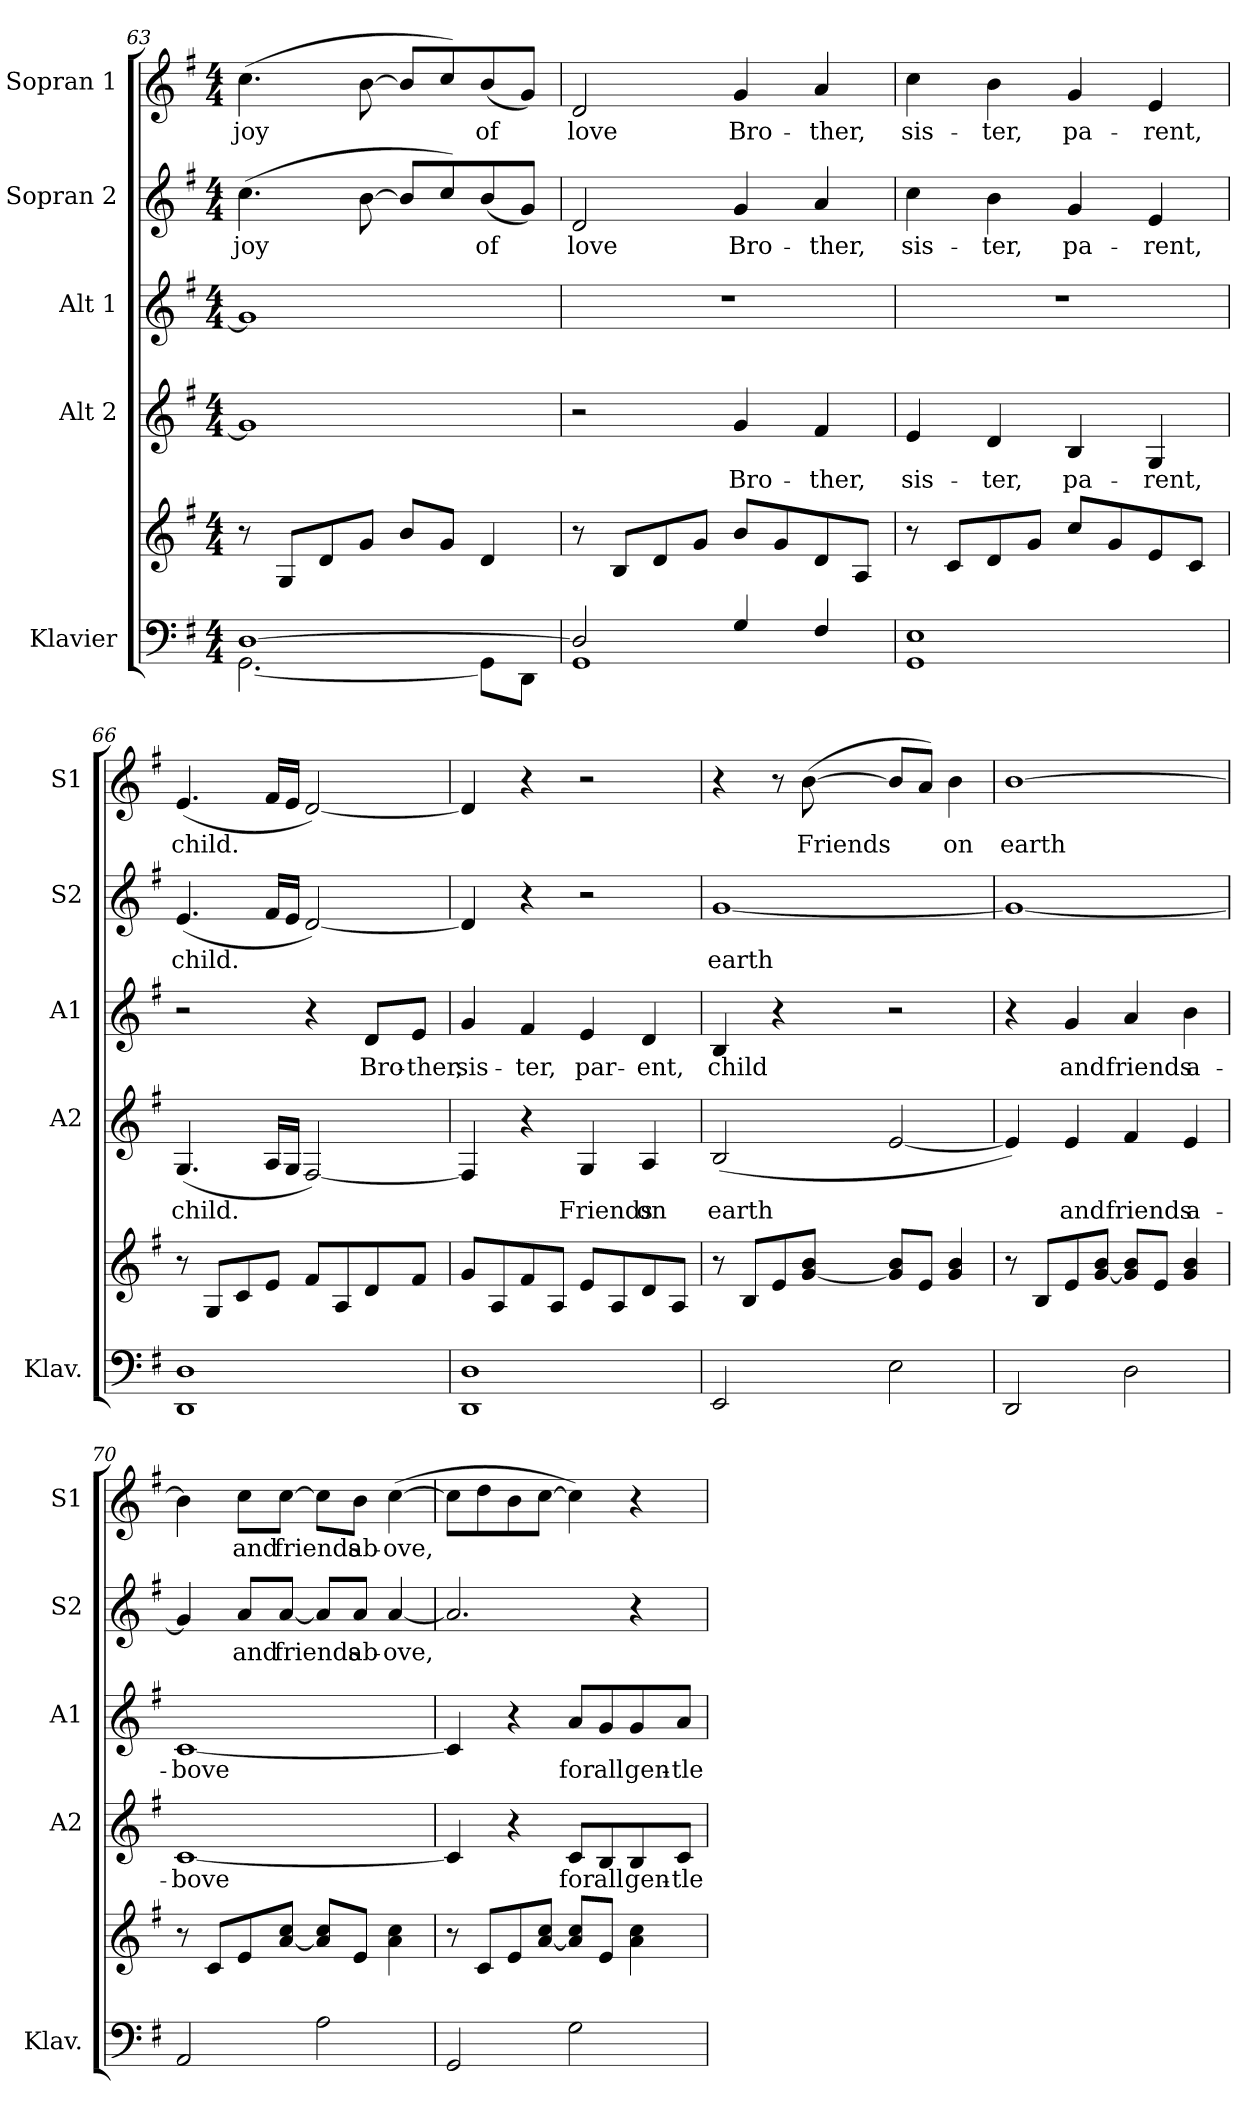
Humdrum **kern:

**kern	**kern	**kern	**text	**kern	**text	**kern	**text	**kern	**text
*part5	*part5	*part4	*part4	*part3	*part3	*part2	*part2	*part1	*part1
*staff6	*staff5	*staff4	*staff4	*staff3	*staff3	*staff2	*staff2	*staff1	*staff1
*I"Klavier	*	*I"Alt 2	*	*I"Alt 1	*	*I"Sopran 2	*	*I"Sopran 1	*
*I'Klav.	*	*I'A2	*	*I'A1	*	*I'S2	*	*I'S1	*
*clefF4	*clefG2	*clefG2	*	*clefG2	*	*clefG2	*	*clefG2	*
*k[f#]	*k[f#]	*k[f#]	*	*k[f#]	*	*k[f#]	*	*k[f#]	*
*M4/4	*M4/4	*M4/4	*	*M4/4	*	*M4/4	*	*M4/4	*
=63	=63	=63	=63	=63	=63	=63	=63	=63	=63
*^	*	*	*	*	*	*	*	*	*
!	!	!	!	!	!	!	!	!LO:LY:b	!	!LO:LY:b
[1D	[2.GG\	8r	1g]	.	1g]	.	(>4.cc\	joy	(>4.cc\	joy
.	.	8G/L	.	.	.	.	.	.	.	.
.	.	8d/	.	.	.	.	.	.	.	.
.	.	8g/J	.	.	.	.	[8b\	.	[8b\	.
.	.	8b/L	.	.	.	.	8b/L]	.	8b/L]	.
.	.	8g/J	.	.	.	.	8cc/)	.	8cc/)	.
!	!	!	!	!	!	!	!	!LO:LY:b	!	!LO:LY:b
.	8GG\L]	4d/	.	.	.	.	(<8b/	of	(<8b/	of
.	8DD\J	.	.	.	.	.	8g/J)	.	8g/J)	.
!!LO:LB:g=z
=64	=64	=64	=64	=64	=64	=64	=64	=64	=64	=64
!	!	!	!	!	!	!	!	!LO:LY:b	!	!LO:LY:b
2D/]	1GG	8r	2r	.	1r	.	2d/	love	2d/	love
.	.	8B/L	.	.	.	.	.	.	.	.
.	.	8d/	.	.	.	.	.	.	.	.
.	.	8g/J	.	.	.	.	.	.	.	.
!	!	!	!	!LO:LY:b	!	!	!	!LO:LY:b	!	!LO:LY:b
4G/	.	8b/L	4g/	Bro-	.	.	4g/	Bro-	4g/	Bro-
.	.	8g/	.	.	.	.	.	.	.	.
!	!	!	!	!LO:LY:b	!	!	!	!LO:LY:b	!	!LO:LY:b
4F#/	.	8d/	4f#/	-ther,	.	.	4a/	-ther,	4a/	-ther,
.	.	8A/J	.	.	.	.	.	.	.	.
*v	*v	*	*	*	*	*	*	*	*	*
=65	=65	=65	=65	=65	=65	=65	=65	=65	=65
!	!	!	!LO:LY:b	!	!	!	!LO:LY:b	!	!LO:LY:b
1GG 1E	8r	4e/	sis-	1r	.	4cc\	sis-	4cc\	sis-
.	8c/L	.	.	.	.	.	.	.	.
!	!	!	!LO:LY:b	!	!	!	!LO:LY:b	!	!LO:LY:b
.	8d/	4d/	-ter,	.	.	4b\	-ter,	4b\	-ter,
.	8g/J	.	.	.	.	.	.	.	.
!	!	!	!LO:LY:b	!	!	!	!LO:LY:b	!	!LO:LY:b
.	8cc/L	4B/	pa-	.	.	4g/	pa-	4g/	pa-
.	8g/	.	.	.	.	.	.	.	.
!	!	!	!LO:LY:b	!	!	!	!LO:LY:b	!	!LO:LY:b
.	8e/	4G/	-rent,	.	.	4e/	-rent,	4e/	-rent,
.	8c/J	.	.	.	.	.	.	.	.
=66	=66	=66	=66	=66	=66	=66	=66	=66	=66
!	!	!	!LO:LY:b	!	!	!	!LO:LY:b	!	!LO:LY:b
1DD 1D	8r	(<4.G/	child.	2r	.	(<4.e/	child.	(<4.e/	child.
.	8G/L	.	.	.	.	.	.	.	.
.	8c/	.	.	.	.	.	.	.	.
.	8e/J	16A/LL	.	.	.	16f#/LL	.	16f#/LL	.
.	.	16G/JJ	.	.	.	16e/JJ	.	16e/JJ	.
.	8f#/L	[2F#/)	.	4r	.	[2d/)	.	[2d/)	.
.	8A/	.	.	.	.	.	.	.	.
!	!	!	!	!	!LO:LY:b	!	!	!	!
.	8d/	.	.	8d/L	Bro-	.	.	.	.
!	!	!	!	!	!LO:LY:b	!	!	!	!
.	8f#/J	.	.	8e/J	-ther,	.	.	.	.
!!LO:PB:g=z
=67	=67	=67	=67	=67	=67	=67	=67	=67	=67
!	!	!	!	!	!LO:LY:b	!	!	!	!
1DD 1D	8g/L	4F#/]	.	4g/	sis-	4d/]	.	4d/]	.
.	8A/	.	.	.	.	.	.	.	.
!	!	!	!	!	!LO:LY:b	!	!	!	!
.	8f#/	4r	.	4f#/	-ter,	4r	.	4r	.
.	8A/J	.	.	.	.	.	.	.	.
!	!	!	!LO:LY:b	!	!LO:LY:b	!	!	!	!
.	8e/L	4G/	Friends	4e/	par-	2r	.	2r	.
.	8A/	.	.	.	.	.	.	.	.
!	!	!	!LO:LY:b	!	!LO:LY:b	!	!	!	!
.	8d/	4A/	on	4d/	-ent,	.	.	.	.
.	8A/J	.	.	.	.	.	.	.	.
=68	=68	=68	=68	=68	=68	=68	=68	=68	=68
!	!	!	!LO:LY:b	!	!LO:LY:b	!	!LO:LY:b	!	!
2EE/	8r	(<2B/	earth	4B/	child	[1g	earth	4r	.
.	8B/L	.	.	.	.	.	.	.	.
.	8e/	.	.	4r	.	.	.	8r	.
!	!	!	!	!	!	!	!	!	!LO:LY:b
.	[8g/ 8b/J	.	.	.	.	.	.	(>[8b\	Friends
2E\	8g/] 8b/L	[2e/	.	2r	.	.	.	8b/L]	.
.	8e/J	.	.	.	.	.	.	8a/J)	.
!	!	!	!	!	!	!	!	!	!LO:LY:b
.	4g/ 4b/	.	.	.	.	.	.	4b\	on
=69	=69	=69	=69	=69	=69	=69	=69	=69	=69
!	!	!	!	!	!	!	!	!	!LO:LY:b
2DD/	8r	4e/])	.	4r	.	1g_	.	[1b	earth
.	8B/L	.	.	.	.	.	.	.	.
!	!	!	!LO:LY:b	!	!LO:LY:b	!	!	!	!
.	8e/	4e/	and	4g/	and	.	.	.	.
.	[8g/ 8b/J	.	.	.	.	.	.	.	.
!	!	!	!LO:LY:b	!	!LO:LY:b	!	!	!	!
2D\	8g/] 8b/L	4f#/	friends	4a/	friends	.	.	.	.
.	8e/J	.	.	.	.	.	.	.	.
!	!	!	!LO:LY:b	!	!LO:LY:b	!	!	!	!
.	4g/ 4b/	4e/	a-	4b\	a -	.	.	.	.
!!LO:LB:g=z
=70	=70	=70	=70	=70	=70	=70	=70	=70	=70
!	!	!	!LO:LY:b	!	!LO:LY:b	!	!	!	!
2AA/	8r	[1c	-bove	[1c	-bove	4g/]	.	4b\]	.
.	8c/L	.	.	.	.	.	.	.	.
!	!	!	!	!	!	!	!LO:LY:b	!	!LO:LY:b
.	8e/	.	.	.	.	8a/L	and	8cc\L	and
!	!	!	!	!	!	!	!LO:LY:b	!	!LO:LY:b
.	[8a/ 8cc/J	.	.	.	.	[8a/J	friends	[8cc\J	friends
2A\	8a/] 8cc/L	.	.	.	.	8a/L]	.	8cc\L]	.
!	!	!	!	!	!	!	!LO:LY:b	!	!LO:LY:b
.	8e/J	.	.	.	.	8a/J	ab-	8b\J	ab-
!	!	!	!	!	!	!	!LO:LY:b	!	!LO:LY:b
.	4a\ 4cc\	.	.	.	.	[4a/	-ove,	(>[4cc\	-ove,
=71	=71	=71	=71	=71	=71	=71	=71	=71	=71
2GG/	8r	4c/]	.	4c/]	.	2.a/]	.	8cc\L]	.
.	8c/L	.	.	.	.	.	.	8dd\	.
.	8e/	4r	.	4r	.	.	.	8b\	.
.	[8a/ 8cc/J	.	.	.	.	.	.	[8cc\J	.
!	!	!	!LO:LY:b	!	!LO:LY:b	!	!	!	!
2G\	8a/] 8cc/L	8c/L	for	8a/L	for	.	.	4cc\])	.
!	!	!	!LO:LY:b	!	!LO:LY:b	!	!	!	!
.	8e/J	8B/	all	8g/	all	.	.	.	.
!	!	!	!LO:LY:b	!	!LO:LY:b	!	!	!	!
.	4a\ 4cc\	8B/	gen-	8g/	gen-	4r	.	4r	.
!	!	!	!LO:LY:b	!	!LO:LY:b	!	!	!	!
.	.	8c/J	-tle	8a/J	-tle	.	.	.	.
=	=	=	=	=	=	=	=	=	=
*-	*-	*-	*-	*-	*-	*-	*-	*-	*-
